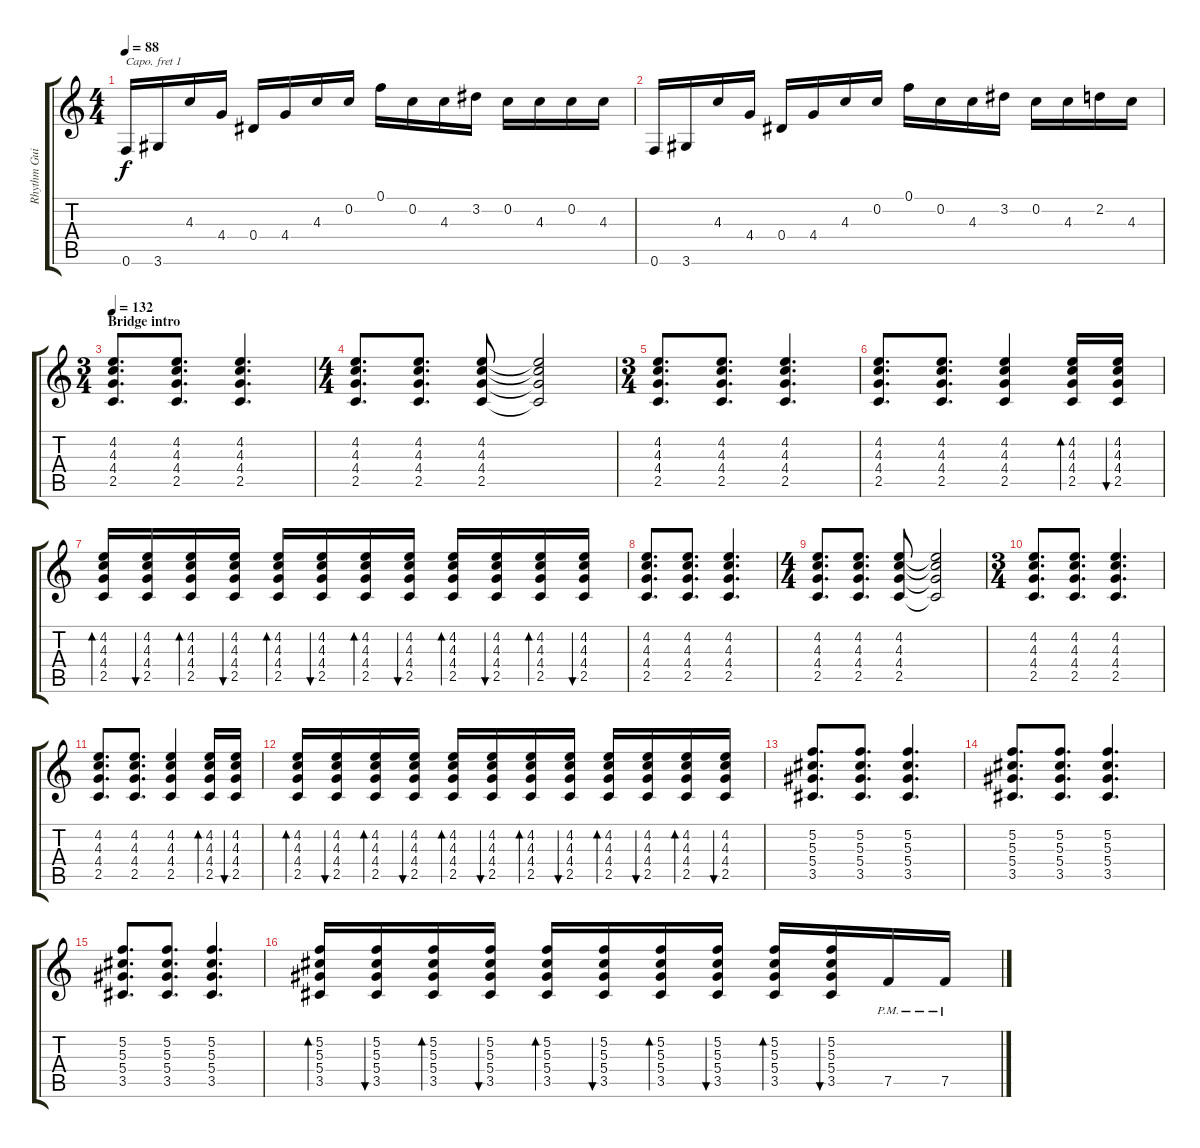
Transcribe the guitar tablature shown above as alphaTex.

\track ("Rhythm Guitar" "Rhythm Gui") {instrument distortionguitar}
\staff {score tabs}
\capo 1
\tuning (E4 B3 G3 D3 A2 E2) {hide}
\ts (4 4)
\tempo 88
\clef g2
\ks c
0.6.16{dy f} 3.6.16 4.3.16 4.4.16 0.4.16 4.4.16 4.3.16 0.2.16 0.1.16 0.2.16 4.3.16 3.2.16 0.2.16 4.3.16 0.2.16 4.3.16 |
0.6.16 3.6.16 4.3.16 4.4.16 0.4.16 4.4.16 4.3.16 0.2.16 0.1.16 0.2.16 4.3.16 3.2.16 0.2.16 4.3.16 2.2.16 4.3.16 |
\ts (3 4)
\section ("" "Bridge intro")
\tempo 132
(4.2 4.3 4.4 2.5).8{d} (4.2 4.3 4.4 2.5).8{d} (4.2 4.3 4.4 2.5).4{d} |
\ts (4 4)
(4.2 4.3 4.4 2.5).8{d} (4.2 4.3 4.4 2.5).8{d} (4.2 4.3 4.4 2.5).8 (4.2{t} 4.3{t} 4.4{t} 2.5{t}).2 |
\ts (3 4)
(4.2 4.3 4.4 2.5).8{d} (4.2 4.3 4.4 2.5).8{d} (4.2 4.3 4.4 2.5).4{d} |
(4.2 4.3 4.4 2.5).8{d} (4.2 4.3 4.4 2.5).8{d} (4.2 4.3 4.4 2.5).4 (4.2 4.3 4.4 2.5).16{bd 120} (4.2 4.3 4.4 2.5).16{bu 120} |
(4.2 4.3 4.4 2.5).16{bd 120} (4.2 4.3 4.4 2.5).16{bu 120} (4.2 4.3 4.4 2.5).16{bd 120} (4.2 4.3 4.4 2.5).16{bu 120} (4.2 4.3 4.4 2.5).16{bd 120} (4.2 4.3 4.4 2.5).16{bu 120} (4.2 4.3 4.4 2.5).16{bd 120} (4.2 4.3 4.4 2.5).16{bu 120} (4.2 4.3 4.4 2.5).16{bd 120} (4.2 4.3 4.4 2.5).16{bu 120} (4.2 4.3 4.4 2.5).16{bd 120} (4.2 4.3 4.4 2.5).16{bu 120} |
(4.2 4.3 4.4 2.5).8{d} (4.2 4.3 4.4 2.5).8{d} (4.2 4.3 4.4 2.5).4{d} |
\ts (4 4)
(4.2 4.3 4.4 2.5).8{d} (4.2 4.3 4.4 2.5).8{d} (4.2 4.3 4.4 2.5).8 (4.2{t} 4.3{t} 4.4{t} 2.5{t}).2 |
\ts (3 4)
(4.2 4.3 4.4 2.5).8{d} (4.2 4.3 4.4 2.5).8{d} (4.2 4.3 4.4 2.5).4{d} |
(4.2 4.3 4.4 2.5).8{d} (4.2 4.3 4.4 2.5).8{d} (4.2 4.3 4.4 2.5).4 (4.2 4.3 4.4 2.5).16{bd 120} (4.2 4.3 4.4 2.5).16{bu 120} |
(4.2 4.3 4.4 2.5).16{bd 120} (4.2 4.3 4.4 2.5).16{bu 120} (4.2 4.3 4.4 2.5).16{bd 120} (4.2 4.3 4.4 2.5).16{bu 120} (4.2 4.3 4.4 2.5).16{bd 120} (4.2 4.3 4.4 2.5).16{bu 120} (4.2 4.3 4.4 2.5).16{bd 120} (4.2 4.3 4.4 2.5).16{bu 120} (4.2 4.3 4.4 2.5).16{bd 120} (4.2 4.3 4.4 2.5).16{bu 120} (4.2 4.3 4.4 2.5).16{bd 120} (4.2 4.3 4.4 2.5).16{bu 120} |
(5.2 5.3 5.4 3.5).8{d} (5.2 5.3 5.4 3.5).8{d} (5.2 5.3 5.4 3.5).4{d} |
(5.2 5.3 5.4 3.5).8{d} (5.2 5.3 5.4 3.5).8{d} (5.2 5.3 5.4 3.5).4{d} |
(5.2 5.3 5.4 3.5).8{d} (5.2 5.3 5.4 3.5).8{d} (5.2 5.3 5.4 3.5).4{d} |
(5.2 5.3 5.4 3.5).16{bd 120} (5.2 5.3 5.4 3.5).16{bu 120} (5.2 5.3 5.4 3.5).16{bd 120} (5.2 5.3 5.4 3.5).16{bu 120} (5.2 5.3 5.4 3.5).16{bd 120} (5.2 5.3 5.4 3.5).16{bu 120} (5.2 5.3 5.4 3.5).16{bd 120} (5.2 5.3 5.4 3.5).16{bu 120} (5.2 5.3 5.4 3.5).16{bd 120} (5.2 5.3 5.4 3.5).16{bu 120} 7.5{pm}.16 7.5{pm}.16
